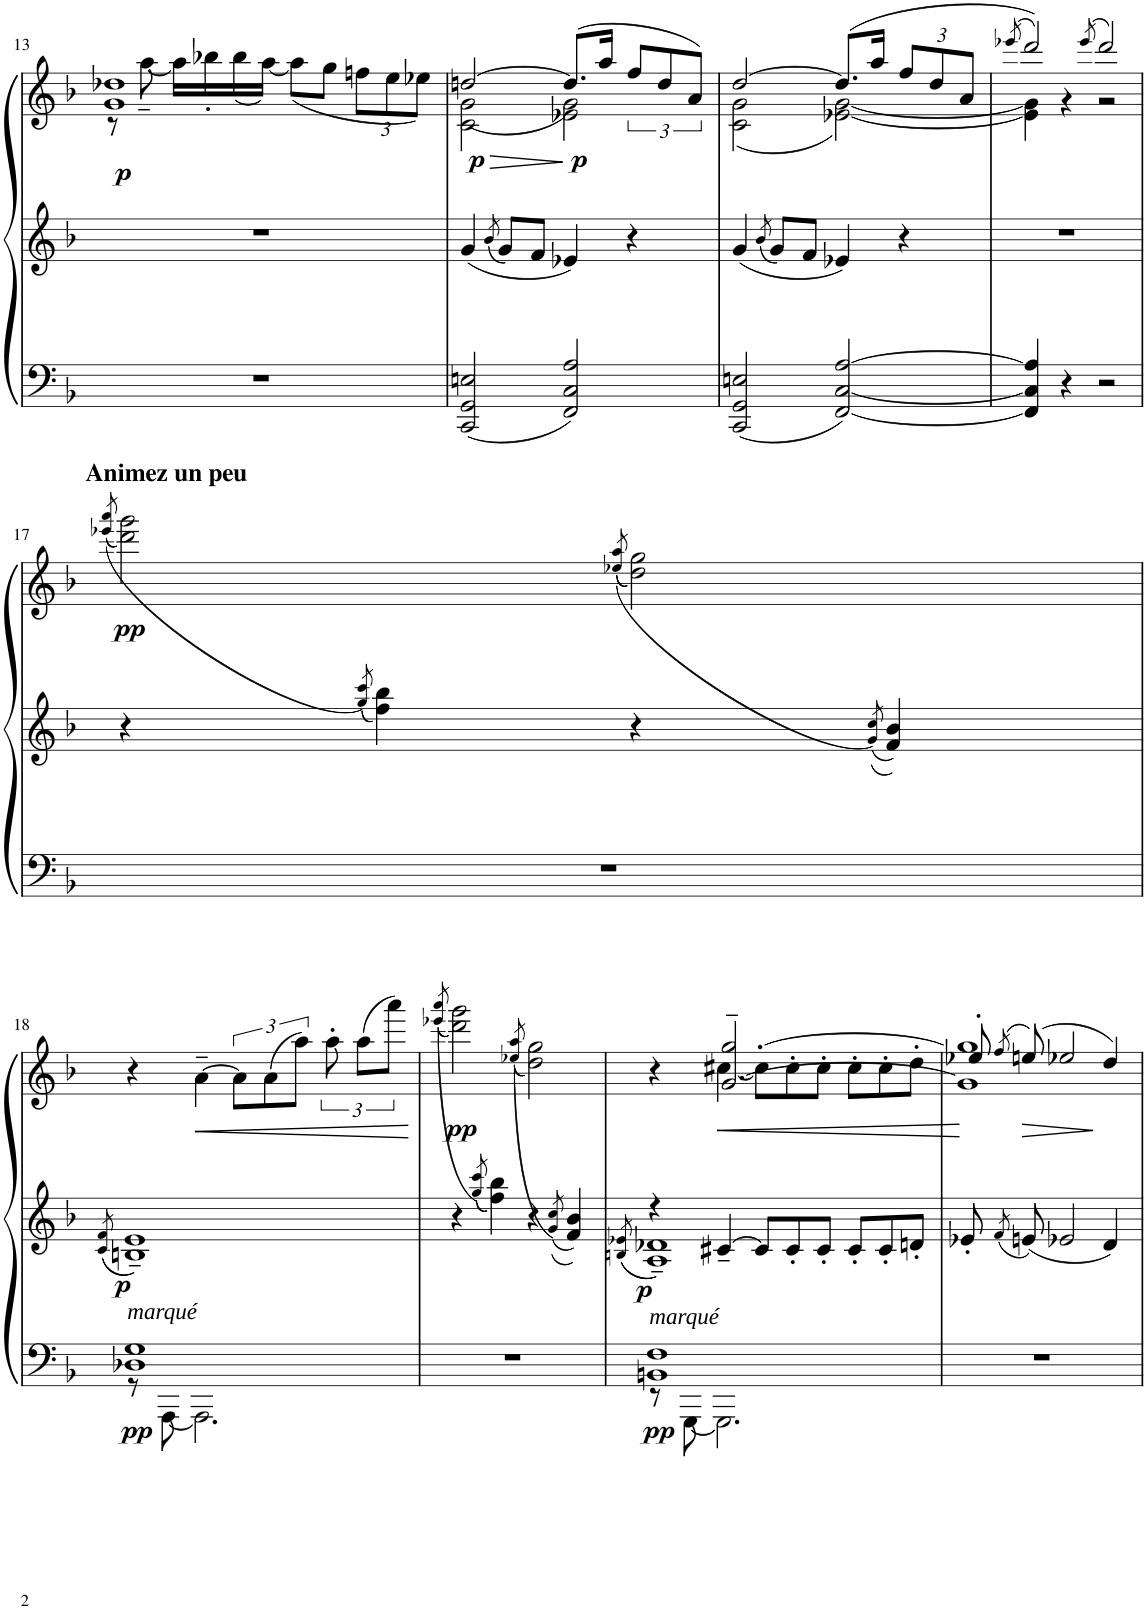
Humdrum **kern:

**kern	**kern	**kern	**dynam
*part1	*part1	*part1	*part1
*staff3	*staff2	*staff1	*staff1/2/3
*I"Piano	*	*	*
*I'Pno	*	*	*
!!LO:PB:g=z
*clefF4	*clefG2	*clefG2	*
*k[b-]	*k[b-]	*k[b-]	*
*M4/4	*M4/4	*M4/4	*
=13	=13	=13	=13
*	*	*^	*
!	!	!	!	!LO:DY:b
1r	1r	1g 1dd-X	8r	p
.	.	.	[8aa~\	.
.	.	.	16aa\LL]	.
.	.	.	16bb-X'\	.
.	.	.	(16bb-\	.
.	.	.	[16aa\JJ)	.
.	.	.	(8aa\L]	.
.	.	.	8gg\J	.
*	*	*	*Xbrackettup	*
.	.	.	12ffn\L	.
.	.	.	12ee\	.
.	.	.	12ee-X\J)	.
=14	=14	=14	=14	=14
!	!	!	!	!LO:HP:b
!	!	!	!	!LO:DY:n=1:b
2CC/ 2GG/ 2En/	4g/	[2ddn/	(2c\ 2g\	> p
.	8qb-/	.	.	.
.	8g/L	.	.	.
.	8f/J	.	.	.
!	!	!	!	!LO:DY:n=2:b
2FF/ 2C/ 2A/	4e-X/	(8.dd/L]	2e-X\ 2g\)	] p
.	.	16aa/Jk	.	.
*	*	*brackettup	*	*
.	4r	12ff/L	.	.
.	.	12dd/	.	.
.	.	12a/J)	.	.
=15	=15	=15	=15	=15
2CC/ 2GG/ 2En/	4g/	[2dd/	(2c\ 2g\	.
.	8qb-/	.	.	.
.	8g/L	.	.	.
.	8f/J	.	.	.
[2FF/ [2C/ [2A/	4e-X/	(8.dd/L]	[2e-X\ [2g\)	.
.	.	16aa/Jk	.	.
*	*	*Xbrackettup	*	*
.	4r	12ff/L	.	.
.	.	12dd/	.	.
.	.	12a/J	.	.
=16	=16	=16	=16	=16
.	.	(8qeee-X/	.	.
4FF/] 4C/] 4A/]	1r	2ddd/))	4e-\] 4g\]	.
4r	.	.	4r	.
.	.	(8qeee-/	.	.
2r	.	2ddd/)	2r	.
*	*	*v	*v	*
!!LO:LB:g=z
=17	=17	=17	=17
.	.	(((8qeee-X/ 8qaaa/	.
!	!	!LO:TX:a:B:t=Animez un peu	!
!	!	!	!LO:DY:b
1r	4r	2ddd\ 2ggg\))	pp
.	8qgg/ 8qccc/)	.	.
.	4ff\ 4bb-\	.	.
.	.	(((8qee-X/ 8qaa/	.
.	4r	2dd\ 2gg\))	.
.	8qg/ 8qcc/)	.	.
.	4f/ 4b-/	.	.
!!LO:LB:g=z
=18	=18	=18	=18
.	8qc/ 8qf/	.	.
*^	*	*	*
!	!	!LO:TX:b:i:t=marqué	!	!
!	!	!	!	!LO:DY:b=3
!	!	!	!	!LO:DY:n=1:b=2
8r	1D-X 1G	1Bn~ 1e~	4r	pp p
[8AAA\	.	.	.	.
!	!	!	!	!LO:HP:b
2.AAA\]	.	.	[4a~\	<
*	*	*	*brackettup	*
.	.	.	12a\L]	.
.	.	.	(12a\	.
.	.	.	12aa\J)	.
.	.	.	12aa'\	.
.	.	.	(12aa\L	.
.	.	.	12aaa\J)	.
*v	*v	*	*	*
.	.	.	[
=19	=19	=19	=19
.	.	(((8qeee-X/ 8qaaa/	.
!	!	!	!LO:DY:b
1r	4r	2ddd\ 2ggg\))	pp
.	8qgg/ 8qccc/)	.	.
.	4ff\ 4bb-\	.	.
.	.	(((8qee-X/ 8qaa/	.
.	4r	2dd\ 2gg\))	.
.	8qg/ 8qcc/)	.	.
.	4f/ 4b-/	.	.
=20	=20	=20	=20
*	*^	*	*
.	.	8qBn/ 8qe-X/	.	.
*^	*	*	*^	*
!	!	!LO:TX:b:i:t=marqué	!	!	!	!
!	!	!	!	!	!	!LO:DY:b=3
!	!	!	!	!	!	!LO:DY:n=1:b=2
8r	1BBn 1F	4r	1A~ 1d-X~	4r	4ryy	pp p
[8GGG\	.	.	.	.	.	.
!	!	!	!	!	!	!LO:HP:b
2.GGG\]	.	[4c#X~</	.	[4cc#X\	[2.g/~ [2.gg/~	<
.	.	12c#/L]	.	12cc#\L]	.	.
.	.	12c#'</	.	12cc#'>\	.	.
.	.	12c#'</J	.	12cc#'>\J	.	.
*	*	*Xbrackettup	*	*	*	*
.	.	12c#'</L	.	12cc#'>\L	.	.
.	.	12c#'</	.	12cc#'>\	.	.
.	.	12dn'</J	.	12dd'>\J	.	.
*v	*v	*	*	*	*	*
*	*v	*v	*	*	*
=21	=21	=21	=21	=21
1r	8e-X'/	8ee-X'/	1g] 1gg]	.
.	8qf/	(8qff/	.	.
.	8en/	(8een/)	.	[
.	2e-X/	2ee-X/	.	.
.	4d/	4dd/)	.	.
*	*	*v	*v	*
=	=	=	=
*-	*-	*-	*-
